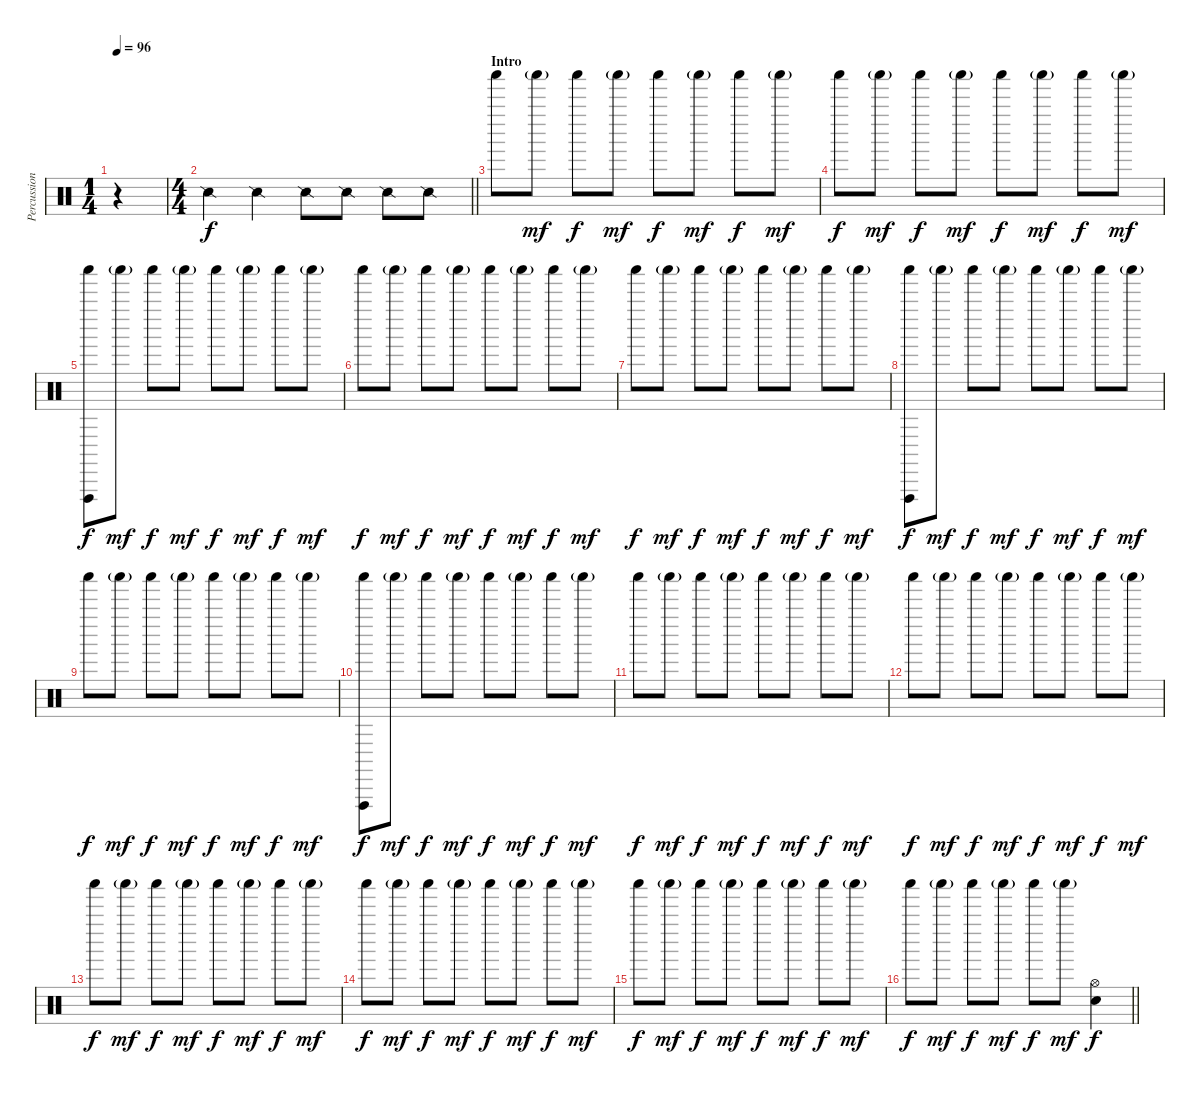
\track ("Percussion" "Percussion") {instrument percussion}
\staff {score}
\articulation defaults
\voice
\ts (1 4)
\tempo 96
\clef neutral
\ks c
r.4{dy f} |
\ts (4 4)
\barLineRight lightlight "Snare (side stick) 2".4 "Snare (side stick) 2".4 "Snare (side stick) 2".8 "Snare (side stick) 2".8 "Snare (side stick) 2".8 "Snare (side stick) 2".8
|
\section ("" "Intro")
"Shaker (hit)".8 "Shaker (hit)"{g}.8{dy mf} "Shaker (hit)".8{dy f} "Shaker (hit)"{g}.8{dy mf} "Shaker (hit)".8{dy f} "Shaker (hit)"{g}.8{dy mf} "Shaker (hit)".8{dy f} "Shaker (hit)"{g}.8{dy mf} |
"Shaker (hit)".8{dy f} "Shaker (hit)"{g}.8{dy mf} "Shaker (hit)".8{dy f} "Shaker (hit)"{g}.8{dy mf} "Shaker (hit)".8{dy f} "Shaker (hit)"{g}.8{dy mf} "Shaker (hit)".8{dy f} "Shaker (hit)"{g}.8{dy mf} |
("Shaker (hit)" "Vibraslap (hit)").8{dy f} "Shaker (hit)"{g}.8{dy mf} "Shaker (hit)".8{dy f} "Shaker (hit)"{g}.8{dy mf} "Shaker (hit)".8{dy f} "Shaker (hit)"{g}.8{dy mf} "Shaker (hit)".8{dy f} "Shaker (hit)"{g}.8{dy mf} |
"Shaker (hit)".8{dy f} "Shaker (hit)"{g}.8{dy mf} "Shaker (hit)".8{dy f} "Shaker (hit)"{g}.8{dy mf} "Shaker (hit)".8{dy f} "Shaker (hit)"{g}.8{dy mf} "Shaker (hit)".8{dy f} "Shaker (hit)"{g}.8{dy mf} |
"Shaker (hit)".8{dy f} "Shaker (hit)"{g}.8{dy mf} "Shaker (hit)".8{dy f} "Shaker (hit)"{g}.8{dy mf} "Shaker (hit)".8{dy f} "Shaker (hit)"{g}.8{dy mf} "Shaker (hit)".8{dy f} "Shaker (hit)"{g}.8{dy mf} |
("Shaker (hit)" "Vibraslap (hit)").8{dy f} "Shaker (hit)"{g}.8{dy mf} "Shaker (hit)".8{dy f} "Shaker (hit)"{g}.8{dy mf} "Shaker (hit)".8{dy f} "Shaker (hit)"{g}.8{dy mf} "Shaker (hit)".8{dy f} "Shaker (hit)"{g}.8{dy mf} |
"Shaker (hit)".8{dy f} "Shaker (hit)"{g}.8{dy mf} "Shaker (hit)".8{dy f} "Shaker (hit)"{g}.8{dy mf} "Shaker (hit)".8{dy f} "Shaker (hit)"{g}.8{dy mf} "Shaker (hit)".8{dy f} "Shaker (hit)"{g}.8{dy mf} |
("Shaker (hit)" "Vibraslap (hit)").8{dy f} "Shaker (hit)"{g}.8{dy mf} "Shaker (hit)".8{dy f} "Shaker (hit)"{g}.8{dy mf} "Shaker (hit)".8{dy f} "Shaker (hit)"{g}.8{dy mf} "Shaker (hit)".8{dy f} "Shaker (hit)"{g}.8{dy mf} |
"Shaker (hit)".8{dy f} "Shaker (hit)"{g}.8{dy mf} "Shaker (hit)".8{dy f} "Shaker (hit)"{g}.8{dy mf} "Shaker (hit)".8{dy f} "Shaker (hit)"{g}.8{dy mf} "Shaker (hit)".8{dy f} "Shaker (hit)"{g}.8{dy mf} |
"Shaker (hit)".8{dy f} "Shaker (hit)"{g}.8{dy mf} "Shaker (hit)".8{dy f} "Shaker (hit)"{g}.8{dy mf} "Shaker (hit)".8{dy f} "Shaker (hit)"{g}.8{dy mf} "Shaker (hit)".8{dy f} "Shaker (hit)"{g}.8{dy mf} |
"Shaker (hit)".8{dy f} "Shaker (hit)"{g}.8{dy mf} "Shaker (hit)".8{dy f} "Shaker (hit)"{g}.8{dy mf} "Shaker (hit)".8{dy f} "Shaker (hit)"{g}.8{dy mf} "Shaker (hit)".8{dy f} "Shaker (hit)"{g}.8{dy mf} |
"Shaker (hit)".8{dy f} "Shaker (hit)"{g}.8{dy mf} "Shaker (hit)".8{dy f} "Shaker (hit)"{g}.8{dy mf} "Shaker (hit)".8{dy f} "Shaker (hit)"{g}.8{dy mf} "Shaker (hit)".8{dy f} "Shaker (hit)"{g}.8{dy mf} |
"Shaker (hit)".8{dy f} "Shaker (hit)"{g}.8{dy mf} "Shaker (hit)".8{dy f} "Shaker (hit)"{g}.8{dy mf} "Shaker (hit)".8{dy f} "Shaker (hit)"{g}.8{dy mf} "Shaker (hit)".8{dy f} "Shaker (hit)"{g}.8{dy mf} |
\barLineRight lightlight "Shaker (hit)".8{dy f} "Shaker (hit)"{g}.8{dy mf} "Shaker (hit)".8{dy f} "Shaker (hit)"{g}.8{dy mf} "Shaker (hit)".8{dy f} "Shaker (hit)"{g}.8{dy mf}
("Hi-Hat (open)" "Snare (hit) 2").4{dy f}
\voice
\clef neutral
\ottava regular
\simile none
\ks c
r.4{dy f} |
\barLineRight lightlight
|
|
|
|
|
|
|
|
|
|
|
|
|
|
\barLineRight lightlight
